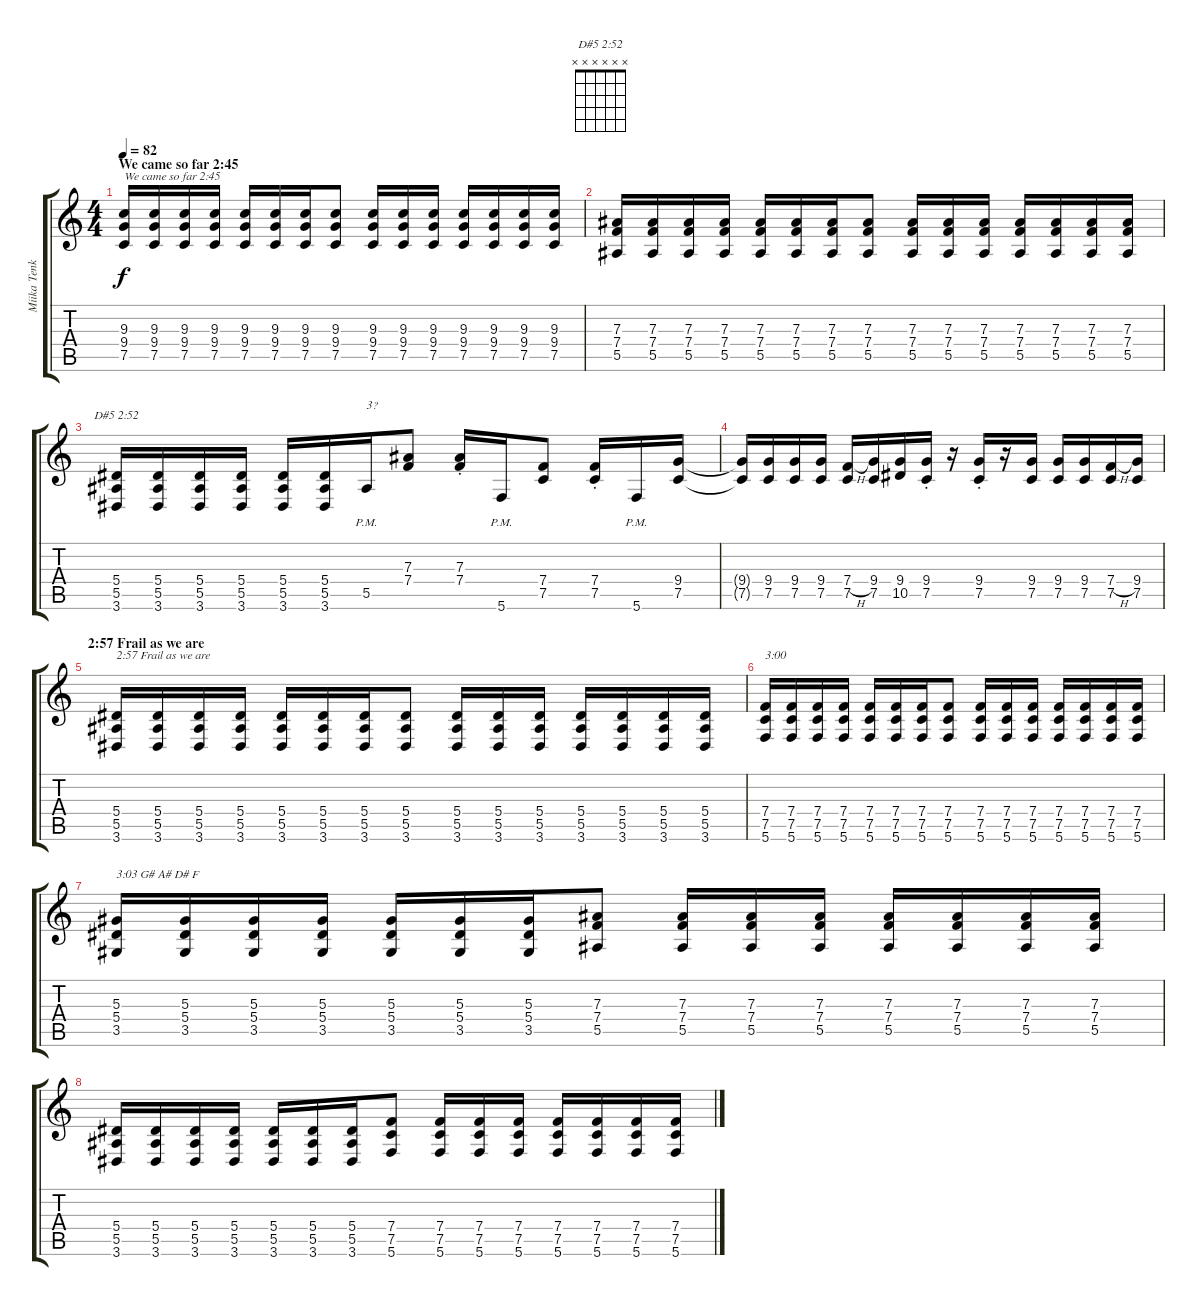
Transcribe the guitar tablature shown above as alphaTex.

\track ("Miika Tenkula (lead)" "Miika Tenk") {instrument electricguitarjazz}
\staff {score tabs}
\tuning (C4 G3 Eb3 Bb2 F2 C2) {hide}
\chord ("D#5 2:52" x x x x x x)
\ts (4 4)
\section ("" "We came so far 2:45")
\tempo 82
\clef g2
\ks c
(9.3 9.4 7.5).16{txt "We came so far 2:45" dy f} (9.3 9.4 7.5).16 (9.3 9.4 7.5).16 (9.3 9.4 7.5).16 (9.3 9.4 7.5).16 (9.3 9.4 7.5).16 (9.3 9.4 7.5).16 (9.3 9.4 7.5).8 (9.3 9.4 7.5).16 (9.3 9.4 7.5).16 (9.3 9.4 7.5).16 (9.3 9.4 7.5).16 (9.3 9.4 7.5).16 (9.3 9.4 7.5).16 (9.3 9.4 7.5).16 |
(7.3 7.4 5.5).16 (7.3 7.4 5.5).16 (7.3 7.4 5.5).16 (7.3 7.4 5.5).16 (7.3 7.4 5.5).16 (7.3 7.4 5.5).16 (7.3 7.4 5.5).16 (7.3 7.4 5.5).8 (7.3 7.4 5.5).16 (7.3 7.4 5.5).16 (7.3 7.4 5.5).16 (7.3 7.4 5.5).16 (7.3 7.4 5.5).16 (7.3 7.4 5.5).16 (7.3 7.4 5.5).16 |
(5.4 5.5 3.6).16{ch "D#5 2:52"} (5.4 5.5 3.6).16 (5.4 5.5 3.6).16 (5.4 5.5 3.6).16 (5.4 5.5 3.6).16 (5.4 5.5 3.6).16 5.5{pm}.16{txt "3?"} (7.3 7.4).8 (7.3{st} 7.4{st}).16 5.6{pm}.16 (7.4 7.5).8 (7.4{st} 7.5{st}).16 5.6{pm}.16 (9.4 7.5).16 |
(9.4{t} 7.5{t}).16 (9.4 7.5).16 (9.4 7.5).16 (9.4 7.5).16 (7.4{h} 7.5).16 (9.4 7.5).16 (9.4 10.5).16 (9.4{st} 7.5{st}).16 r.16 (9.4{st} 7.5{st}).16 r.16 (9.4 7.5).16 (9.4 7.5).16 (9.4 7.5).16 (7.4{h} 7.5).16 (9.4 7.5).16 |
\section ("" "2:57 Frail as we are")
(5.4 5.5 3.6).16{txt "2:57 Frail as we are"} (5.4 5.5 3.6).16 (5.4 5.5 3.6).16 (5.4 5.5 3.6).16 (5.4 5.5 3.6).16 (5.4 5.5 3.6).16 (5.4 5.5 3.6).16 (5.4 5.5 3.6).8 (5.4 5.5 3.6).16 (5.4 5.5 3.6).16 (5.4 5.5 3.6).16 (5.4 5.5 3.6).16 (5.4 5.5 3.6).16 (5.4 5.5 3.6).16 (5.4 5.5 3.6).16 |
(7.4 7.5 5.6).16{txt "3:00"} (7.4 7.5 5.6).16 (7.4 7.5 5.6).16 (7.4 7.5 5.6).16 (7.4 7.5 5.6).16 (7.4 7.5 5.6).16 (7.4 7.5 5.6).16 (7.4 7.5 5.6).8 (7.4 7.5 5.6).16 (7.4 7.5 5.6).16 (7.4 7.5 5.6).16 (7.4 7.5 5.6).16 (7.4 7.5 5.6).16 (7.4 7.5 5.6).16 (7.4 7.5 5.6).16 |
(5.3 5.4 3.5).16{txt "3:03 G# A# D# F"} (5.3 5.4 3.5).16 (5.3 5.4 3.5).16 (5.3 5.4 3.5).16 (5.3 5.4 3.5).16 (5.3 5.4 3.5).16 (5.3 5.4 3.5).16 (7.3 7.4 5.5).8 (7.3 7.4 5.5).16 (7.3 7.4 5.5).16 (7.3 7.4 5.5).16 (7.3 7.4 5.5).16 (7.3 7.4 5.5).16 (7.3 7.4 5.5).16 (7.3 7.4 5.5).16 |
(5.4 5.5 3.6).16 (5.4 5.5 3.6).16 (5.4 5.5 3.6).16 (5.4 5.5 3.6).16 (5.4 5.5 3.6).16 (5.4 5.5 3.6).16 (5.4 5.5 3.6).16 (7.4 7.5 5.6).8 (7.4 7.5 5.6).16 (7.4 7.5 5.6).16 (7.4 7.5 5.6).16 (7.4 7.5 5.6).16 (7.4 7.5 5.6).16 (7.4 7.5 5.6).16 (7.4 7.5 5.6).16
